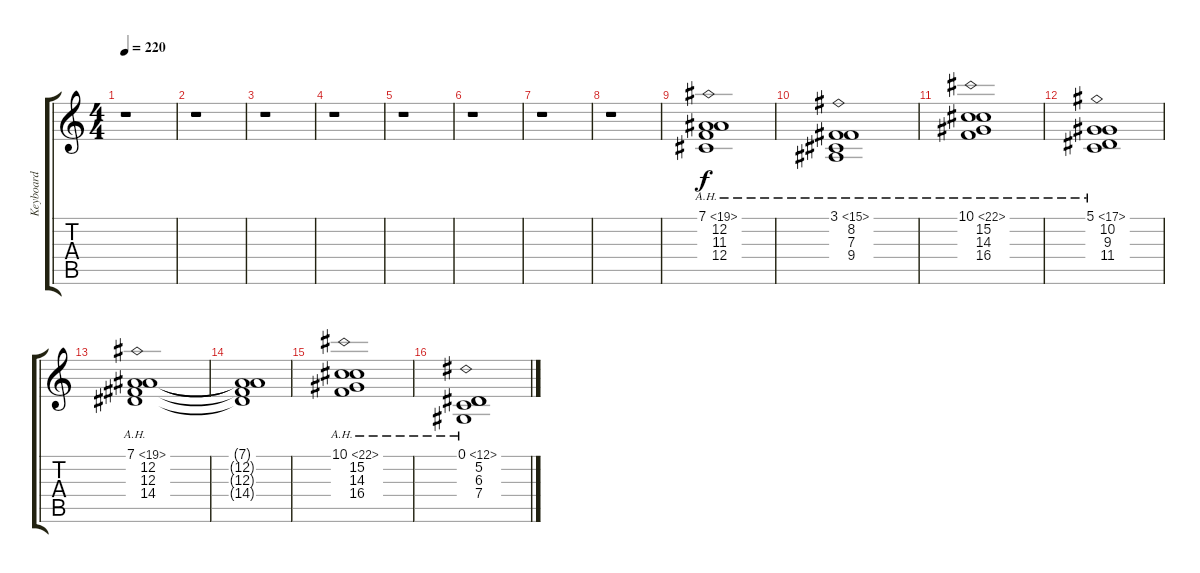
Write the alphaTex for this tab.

\track ("Keyboard" "Keyboard") {instrument stringensemble1}
\staff {score tabs}
\tuning (Eb4 Bb3 Gb3 Db3 Ab2 Eb2) {hide}
\ts (4 4)
\tempo 220
\clef g2
\ks c
r.1{dy f} |
r.1 |
r.1 |
r.1 |
r.1 |
r.1 |
r.1 |
r.1 |
(7.1{ah 12} 12.2 11.3 12.4).1{volume 7} |
(3.1{ah 12} 8.2 7.3 9.4).1 |
(10.1{ah 12} 15.2 14.3 16.4).1 |
(5.1{ah 12} 10.2 9.3 11.4).1 |
(7.1{ah 12} 12.2 12.3 14.4).1 |
(7.1{t} 12.2{t} 12.3{t} 14.4{t}).1 |
(10.1{ah 12} 15.2 14.3 16.4).1 |
(0.1{ah 12} 5.2 6.3 7.4).1
